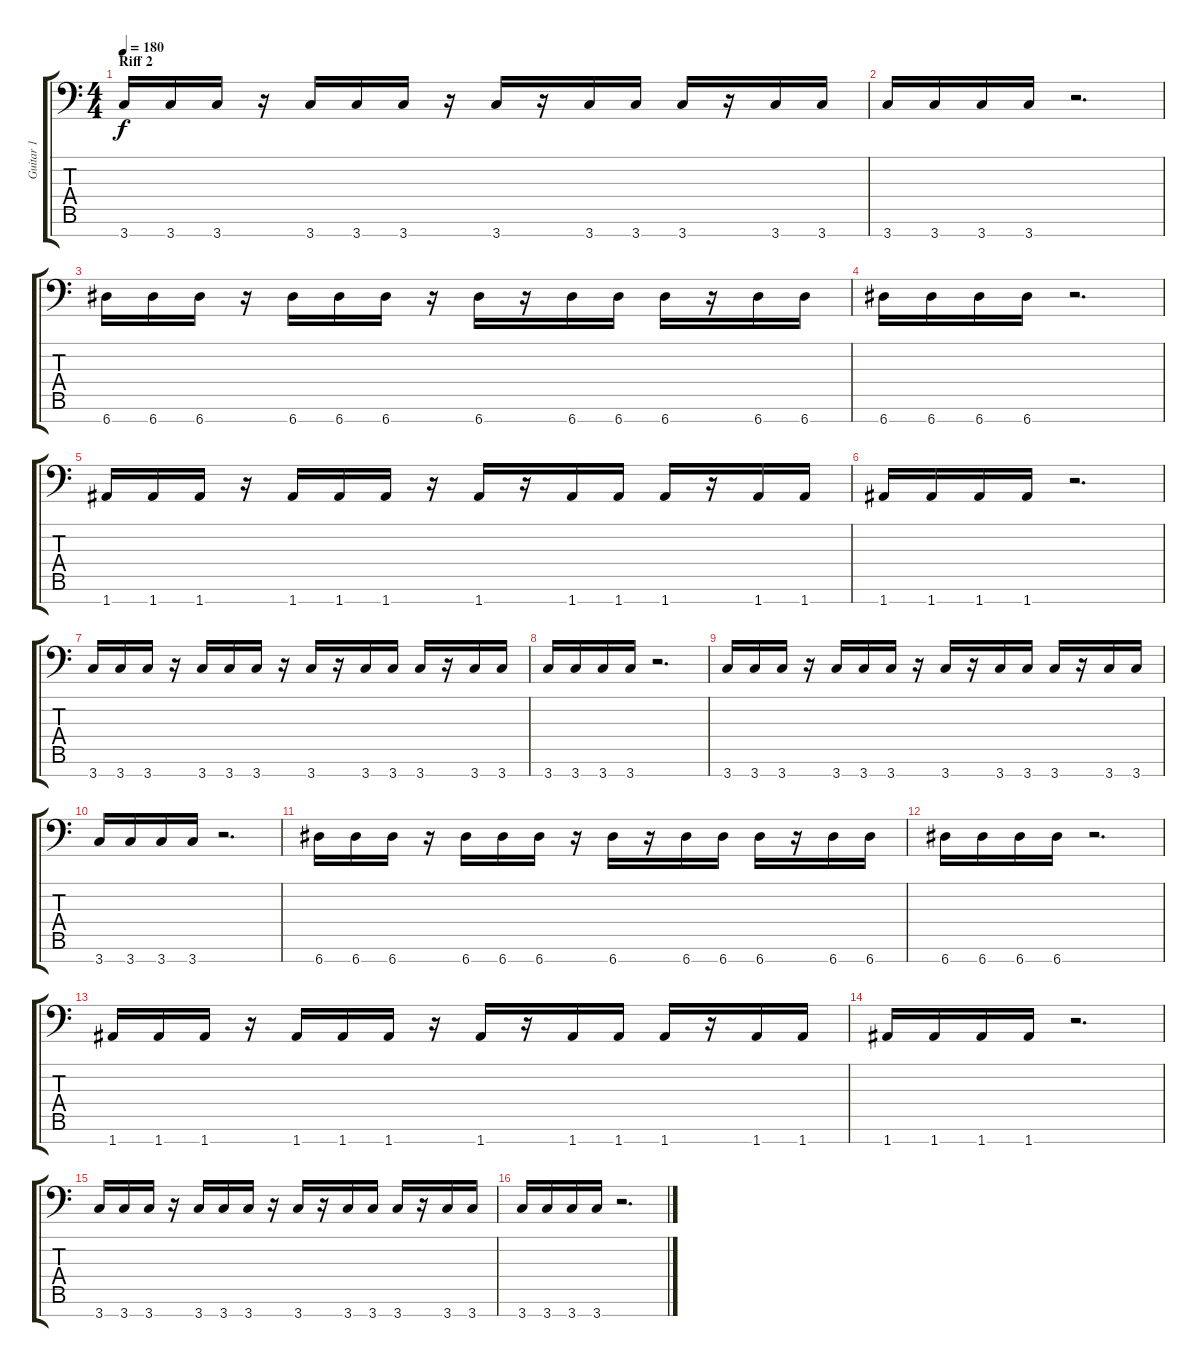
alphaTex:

\track ("Guitar 1" "Guitar 1") {instrument distortionguitar}
\staff {score tabs}
\tuning (D4 A3 F3 C3 G2 D2 A1) {hide}
\ts (4 4)
\section ("" "Riff 2")
\tempo 180
\clef f4
\ks c
3.7.16{dy f} 3.7.16 3.7.16 r.16 3.7.16 3.7.16 3.7.16 r.16 3.7.16 r.16 3.7.16 3.7.16 3.7.16 r.16 3.7.16 3.7.16 |
3.7.16 3.7.16 3.7.16 3.7.16 r.2{d} |
6.7.16 6.7.16 6.7.16 r.16 6.7.16 6.7.16 6.7.16 r.16 6.7.16 r.16 6.7.16 6.7.16 6.7.16 r.16 6.7.16 6.7.16 |
6.7.16 6.7.16 6.7.16 6.7.16 r.2{d} |
1.7.16 1.7.16 1.7.16 r.16 1.7.16 1.7.16 1.7.16 r.16 1.7.16 r.16 1.7.16 1.7.16 1.7.16 r.16 1.7.16 1.7.16 |
1.7.16 1.7.16 1.7.16 1.7.16 r.2{d} |
3.7.16 3.7.16 3.7.16 r.16 3.7.16 3.7.16 3.7.16 r.16 3.7.16 r.16 3.7.16 3.7.16 3.7.16 r.16 3.7.16 3.7.16 |
3.7.16 3.7.16 3.7.16 3.7.16 r.2{d} |
3.7.16 3.7.16 3.7.16 r.16 3.7.16 3.7.16 3.7.16 r.16 3.7.16 r.16 3.7.16 3.7.16 3.7.16 r.16 3.7.16 3.7.16 |
3.7.16 3.7.16 3.7.16 3.7.16 r.2{d} |
6.7.16 6.7.16 6.7.16 r.16 6.7.16 6.7.16 6.7.16 r.16 6.7.16 r.16 6.7.16 6.7.16 6.7.16 r.16 6.7.16 6.7.16 |
6.7.16 6.7.16 6.7.16 6.7.16 r.2{d} |
1.7.16 1.7.16 1.7.16 r.16 1.7.16 1.7.16 1.7.16 r.16 1.7.16 r.16 1.7.16 1.7.16 1.7.16 r.16 1.7.16 1.7.16 |
1.7.16 1.7.16 1.7.16 1.7.16 r.2{d} |
3.7.16 3.7.16 3.7.16 r.16 3.7.16 3.7.16 3.7.16 r.16 3.7.16 r.16 3.7.16 3.7.16 3.7.16 r.16 3.7.16 3.7.16 |
3.7.16 3.7.16 3.7.16 3.7.16 r.2{d}
